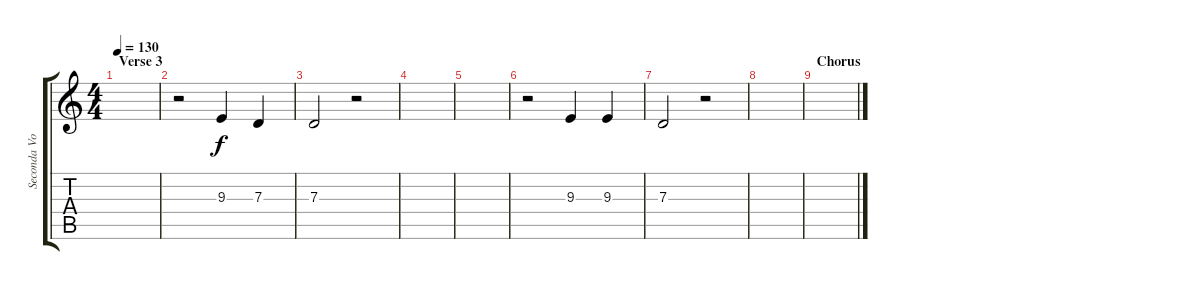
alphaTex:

\track ("Seconda Voce" "Seconda Vo") {instrument trombone}
\staff {score tabs}
\tuning (E4 B3 G3 D3 A2 E2) {hide}
\ts (4 4)
\section ("" "Verse 3")
\tempo 130
\clef g2
\ks c
|
r.2 9.3.4 7.3.4 |
7.3.2 r.2 |
|
|
r.2 9.3.4 9.3.4 |
7.3.2 r.2 |
|
\section ("" "Chorus")
